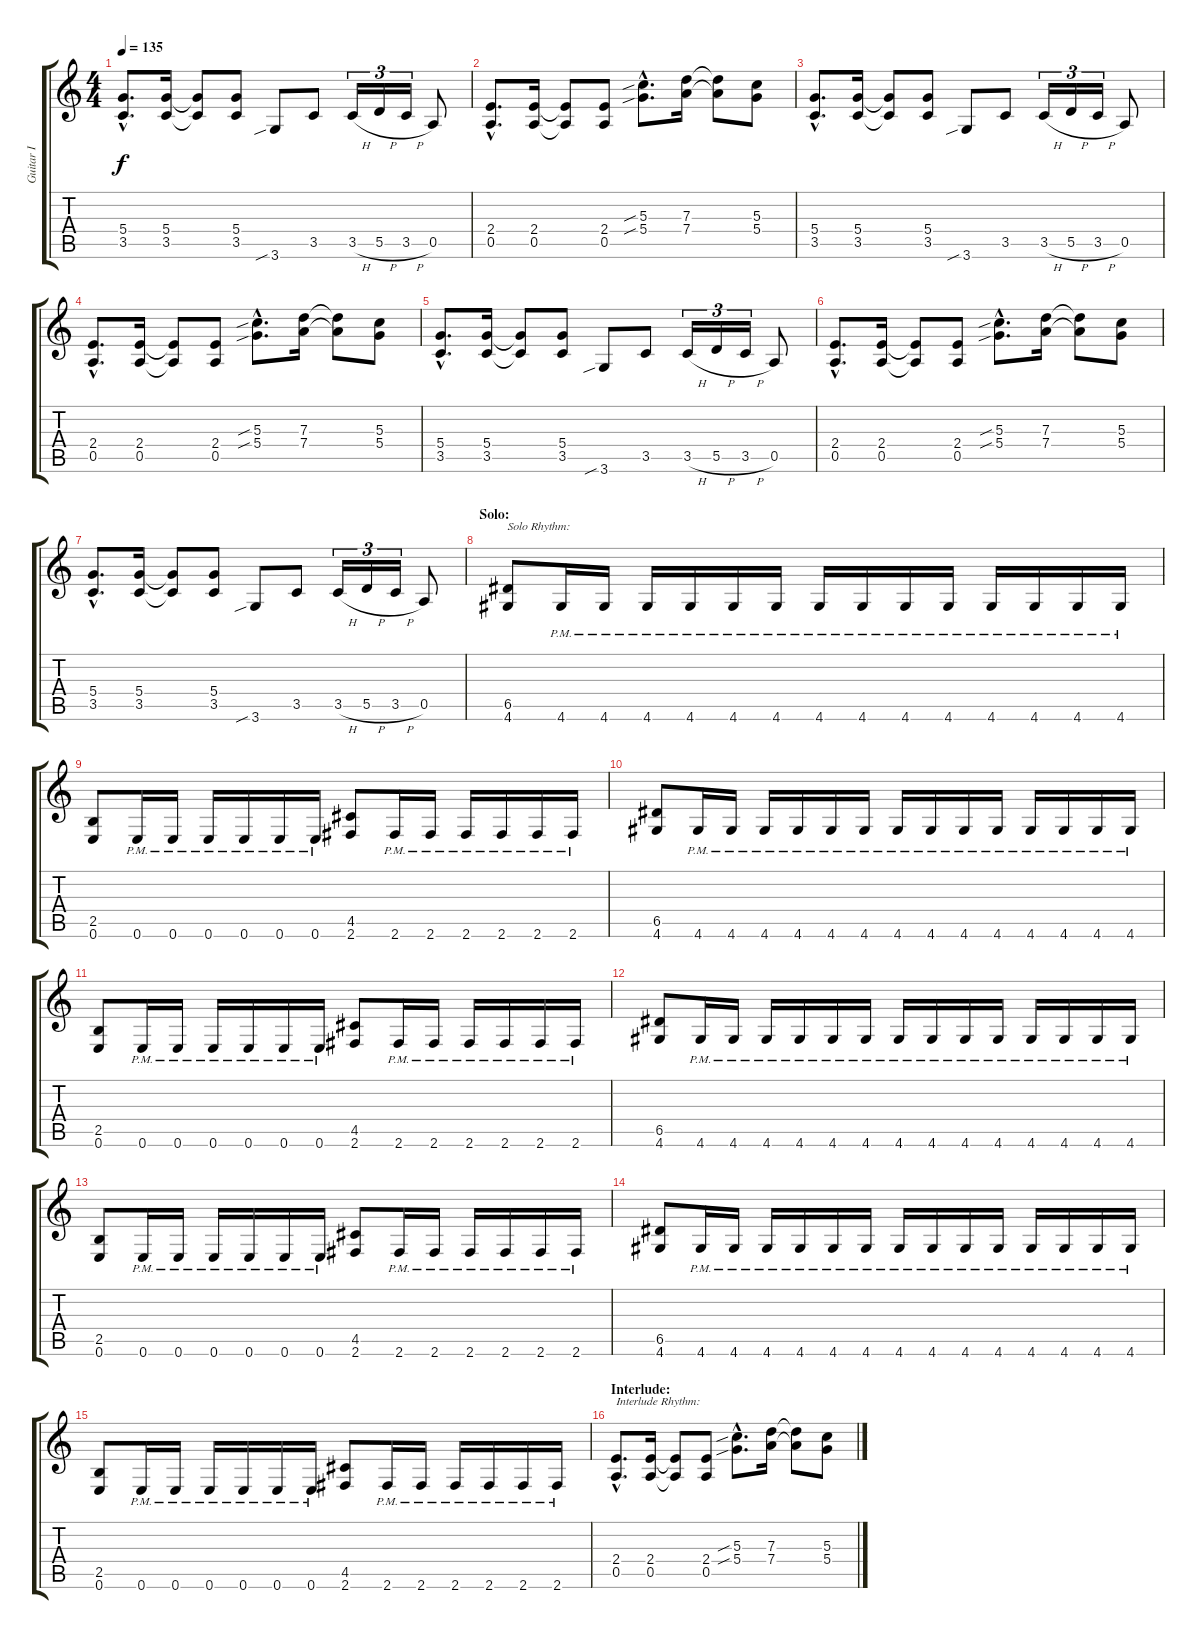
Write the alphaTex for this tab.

\track ("Guitar I" "Guitar I") {instrument distortionguitar}
\staff {score tabs}
\tuning (E4 B3 G3 D3 A2 E2) {hide}
\ts (4 4)
\tempo 135
\clef g2
\ks c
(5.4{hac} 3.5{hac}).8{d dy f} (5.4 3.5).16 (5.4{t} 3.5{t}).8 (5.4 3.5).8 3.6{sib}.8 3.5.8 3.5{h}.16{tu (3 2)} 5.5{h}.16{tu (3 2)} 3.5{h}.16{tu (3 2)} 0.5.8 |
(2.4{hac} 0.5{hac}).8{d} (2.4 0.5).16 (2.4{t} 0.5{t}).8 (2.4 0.5).8 (5.3{sib hac} 5.4{sib hac}).8{d} (7.3 7.4).16 (7.3{t} 7.4{t}).8 (5.3 5.4).8 |
(5.4{hac} 3.5{hac}).8{d} (5.4 3.5).16 (5.4{t} 3.5{t}).8 (5.4 3.5).8 3.6{sib}.8 3.5.8 3.5{h}.16{tu (3 2)} 5.5{h}.16{tu (3 2)} 3.5{h}.16{tu (3 2)} 0.5.8 |
(2.4{hac} 0.5{hac}).8{d} (2.4 0.5).16 (2.4{t} 0.5{t}).8 (2.4 0.5).8 (5.3{sib hac} 5.4{sib hac}).8{d} (7.3 7.4).16 (7.3{t} 7.4{t}).8 (5.3 5.4).8 |
(5.4{hac} 3.5{hac}).8{d} (5.4 3.5).16 (5.4{t} 3.5{t}).8 (5.4 3.5).8 3.6{sib}.8 3.5.8 3.5{h}.16{tu (3 2)} 5.5{h}.16{tu (3 2)} 3.5{h}.16{tu (3 2)} 0.5.8 |
(2.4{hac} 0.5{hac}).8{d} (2.4 0.5).16 (2.4{t} 0.5{t}).8 (2.4 0.5).8 (5.3{sib hac} 5.4{sib hac}).8{d} (7.3 7.4).16 (7.3{t} 7.4{t}).8 (5.3 5.4).8 |
(5.4{hac} 3.5{hac}).8{d} (5.4 3.5).16 (5.4{t} 3.5{t}).8 (5.4 3.5).8 3.6{sib}.8 3.5.8 3.5{h}.16{tu (3 2)} 5.5{h}.16{tu (3 2)} 3.5{h}.16{tu (3 2)} 0.5.8 |
\section ("" "Solo:")
(6.5 4.6).8{txt "Solo Rhythm:"} 4.6{pm}.16 4.6{pm}.16 4.6{pm}.16 4.6{pm}.16 4.6{pm}.16 4.6{pm}.16 4.6{pm}.16 4.6{pm}.16 4.6{pm}.16 4.6{pm}.16 4.6{pm}.16 4.6{pm}.16 4.6{pm}.16 4.6{pm}.16 |
(2.5 0.6).8 0.6{pm}.16 0.6{pm}.16 0.6{pm}.16 0.6{pm}.16 0.6{pm}.16 0.6{pm}.16 (4.5 2.6).8 2.6{pm}.16 2.6{pm}.16 2.6{pm}.16 2.6{pm}.16 2.6{pm}.16 2.6{pm}.16 |
(6.5 4.6).8 4.6{pm}.16 4.6{pm}.16 4.6{pm}.16 4.6{pm}.16 4.6{pm}.16 4.6{pm}.16 4.6{pm}.16 4.6{pm}.16 4.6{pm}.16 4.6{pm}.16 4.6{pm}.16 4.6{pm}.16 4.6{pm}.16 4.6{pm}.16 |
(2.5 0.6).8 0.6{pm}.16 0.6{pm}.16 0.6{pm}.16 0.6{pm}.16 0.6{pm}.16 0.6{pm}.16 (4.5 2.6).8 2.6{pm}.16 2.6{pm}.16 2.6{pm}.16 2.6{pm}.16 2.6{pm}.16 2.6{pm}.16 |
(6.5 4.6).8 4.6{pm}.16 4.6{pm}.16 4.6{pm}.16 4.6{pm}.16 4.6{pm}.16 4.6{pm}.16 4.6{pm}.16 4.6{pm}.16 4.6{pm}.16 4.6{pm}.16 4.6{pm}.16 4.6{pm}.16 4.6{pm}.16 4.6{pm}.16 |
(2.5 0.6).8 0.6{pm}.16 0.6{pm}.16 0.6{pm}.16 0.6{pm}.16 0.6{pm}.16 0.6{pm}.16 (4.5 2.6).8 2.6{pm}.16 2.6{pm}.16 2.6{pm}.16 2.6{pm}.16 2.6{pm}.16 2.6{pm}.16 |
(6.5 4.6).8 4.6{pm}.16 4.6{pm}.16 4.6{pm}.16 4.6{pm}.16 4.6{pm}.16 4.6{pm}.16 4.6{pm}.16 4.6{pm}.16 4.6{pm}.16 4.6{pm}.16 4.6{pm}.16 4.6{pm}.16 4.6{pm}.16 4.6{pm}.16 |
(2.5 0.6).8 0.6{pm}.16 0.6{pm}.16 0.6{pm}.16 0.6{pm}.16 0.6{pm}.16 0.6{pm}.16 (4.5 2.6).8 2.6{pm}.16 2.6{pm}.16 2.6{pm}.16 2.6{pm}.16 2.6{pm}.16 2.6{pm}.16 |
\section ("" "Interlude:")
(2.4{hac} 0.5{hac}).8{d txt "Interlude Rhythm:"} (2.4 0.5).16 (2.4{t} 0.5{t}).8 (2.4 0.5).8 (5.3{sib hac} 5.4{sib hac}).8{d} (7.3 7.4).16 (7.3{t} 7.4{t}).8 (5.3 5.4).8
